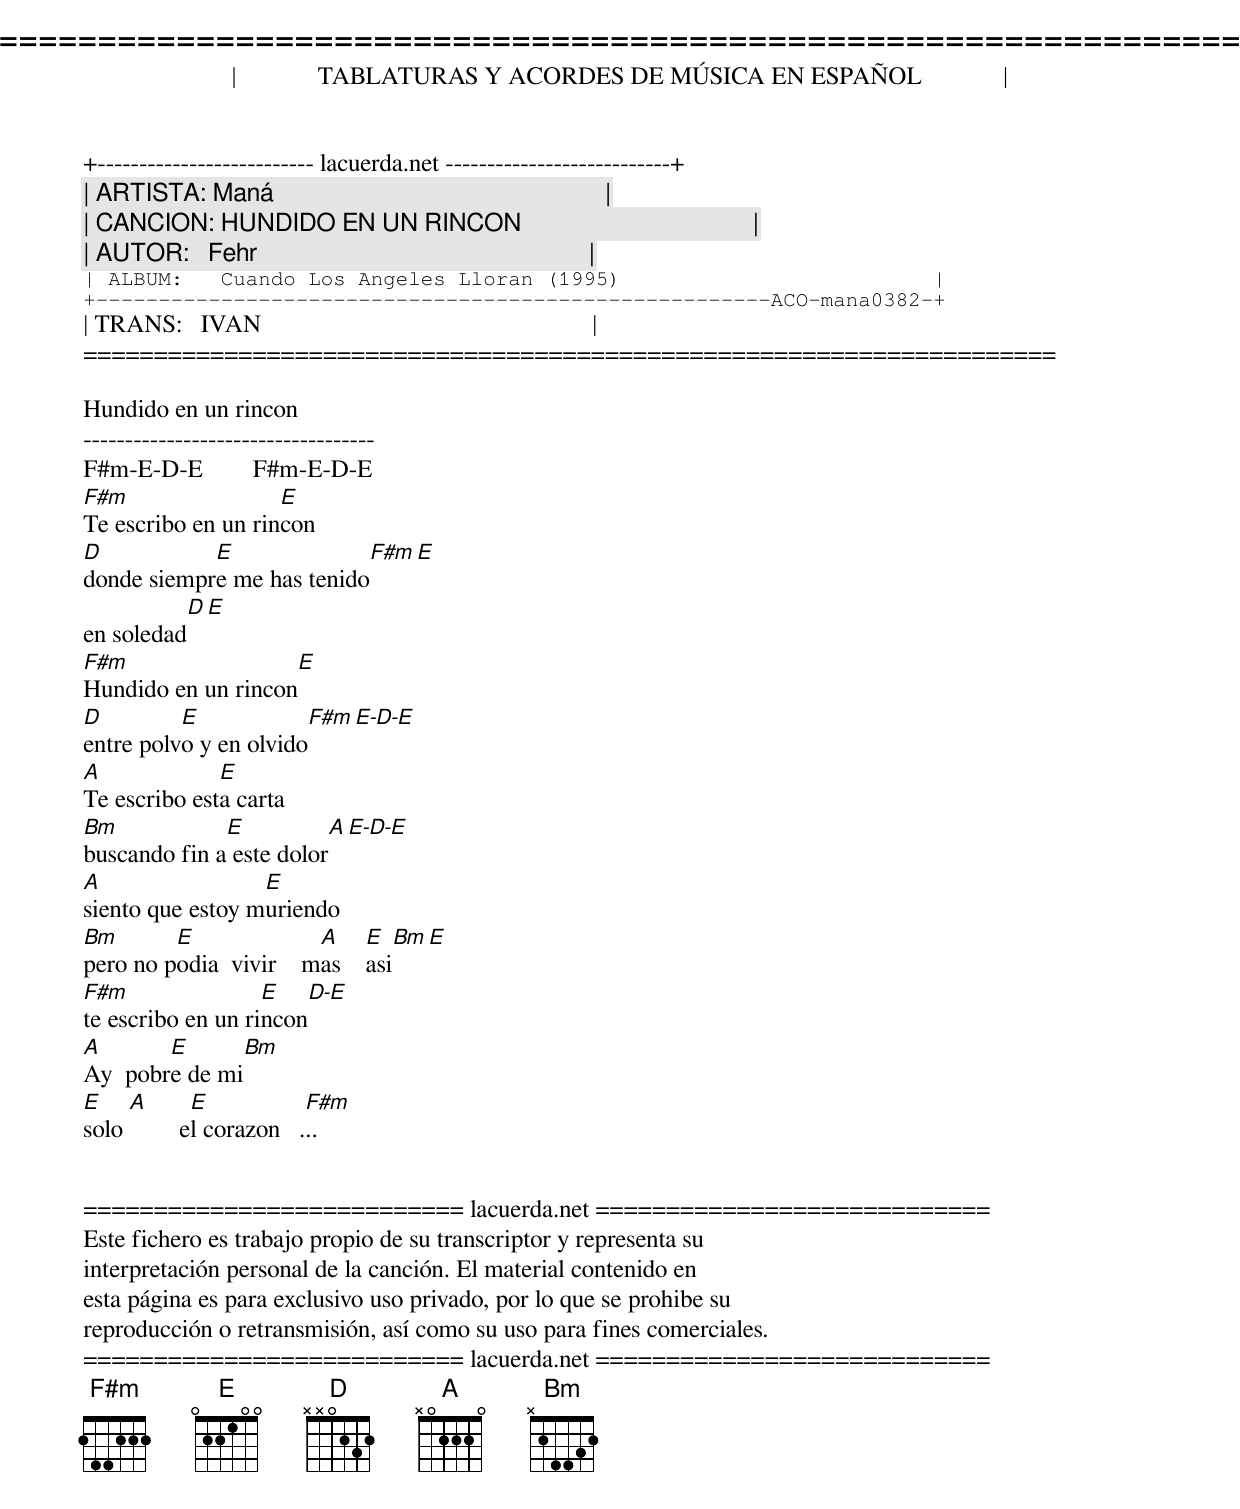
=====================================================================
|             TABLATURAS Y ACORDES DE MÚSICA EN ESPAÑOL             |
+-------------------------- lacuerda.net ---------------------------+
| ARTISTA: Maná                                                     |
| CANCION: HUNDIDO EN UN RINCON                                     |
| AUTOR:   Fehr                                                     |
| ALBUM:   Cuando Los Angeles Lloran (1995)                         |
+------------------------------------------------------ACO-mana0382-+
| TRANS:   IVAN                                                     |
=====================================================================

Hundido en un rincon
-----------------------------------
F#m-E-D-E        F#m-E-D-E
F#m                 E
Te escribo en un rincon
D           E                                 F#m    E
donde siempre me has tenido
          D           E
en soledad
F#m                    E
Hundido en un rincon
D         E                 F#m            E-D-E
entre polvo y en olvido
A             E
Te escribo esta carta
Bm            E                 A           E-D-E
buscando fin a este dolor
A                 E
siento que estoy muriendo
Bm       E               A     E       Bm      E
pero no podia  vivir    mas    asi
F#m                E                     D-E
te escribo en un rincon
A       E             Bm
Ay  pobre de mi
E    A        E            F#m
solo         el corazon   ...


=========================== lacuerda.net ============================
Este fichero es trabajo propio de su transcriptor y representa su
interpretación personal de la canción. El material contenido en
esta página es para exclusivo uso privado, por lo que se prohibe su
reproducción o retransmisión, así como su uso para fines comerciales.
=========================== lacuerda.net ============================
